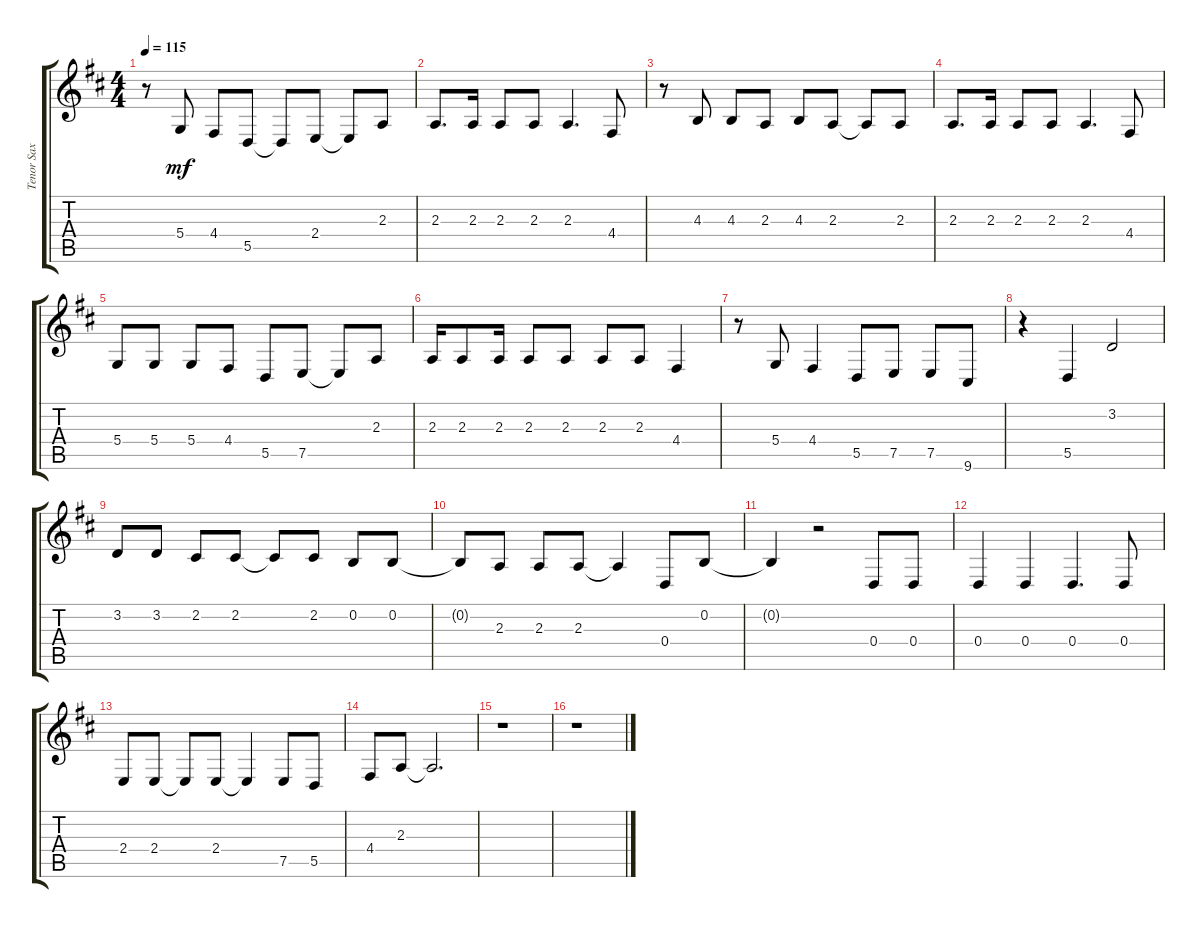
\track ("Tenor Sax" "Tenor Sax") {instrument tenorsax}
\staff {score tabs}
\tuning (E4 B3 G3 D3 A2 E2) {hide}
\ts (4 4)
\tempo 115
\clef g2
\ks bminor
r.8{dy mf} 5.4.8 4.4.8 5.5.8 5.5{t}.8 2.4.8 2.4{t}.8 2.3.8 |
2.3.8{d} 2.3.16 2.3.8 2.3.8 2.3.4{d} 4.4.8 |
r.8 4.3.8 4.3.8 2.3.8 4.3.8 2.3.8 2.3{t}.8 2.3.8 |
2.3.8{d} 2.3.16 2.3.8 2.3.8 2.3.4{d} 4.4.8 |
5.4.8 5.4.8 5.4.8 4.4.8 5.5.8 7.5.8 7.5{t}.8 2.3.8 |
2.3.16 2.3.8 2.3.16 2.3.8 2.3.8 2.3.8 2.3.8 4.4.4 |
r.8 5.4.8 4.4.4 5.5.8 7.5.8 7.5.8 9.6.8 |
r.4 5.5.4 3.2.2 |
3.2.8 3.2.8 2.2.8 2.2.8 2.2{t}.8 2.2.8 0.2.8 0.2.8 |
0.2{t}.8 2.3.8 2.3.8 2.3.8 2.3{t}.4 0.4.8 0.2.8 |
0.2{t}.4 r.2 0.4.8 0.4.8 |
0.4.4 0.4.4 0.4.4{d} 0.4.8 |
2.4.8 2.4.8 2.4{t}.8 2.4.8 2.4{t}.4 7.5.8 5.5.8 |
4.4.8 2.3.8 2.3{t}.2{d} |
r.1 |
r.1
